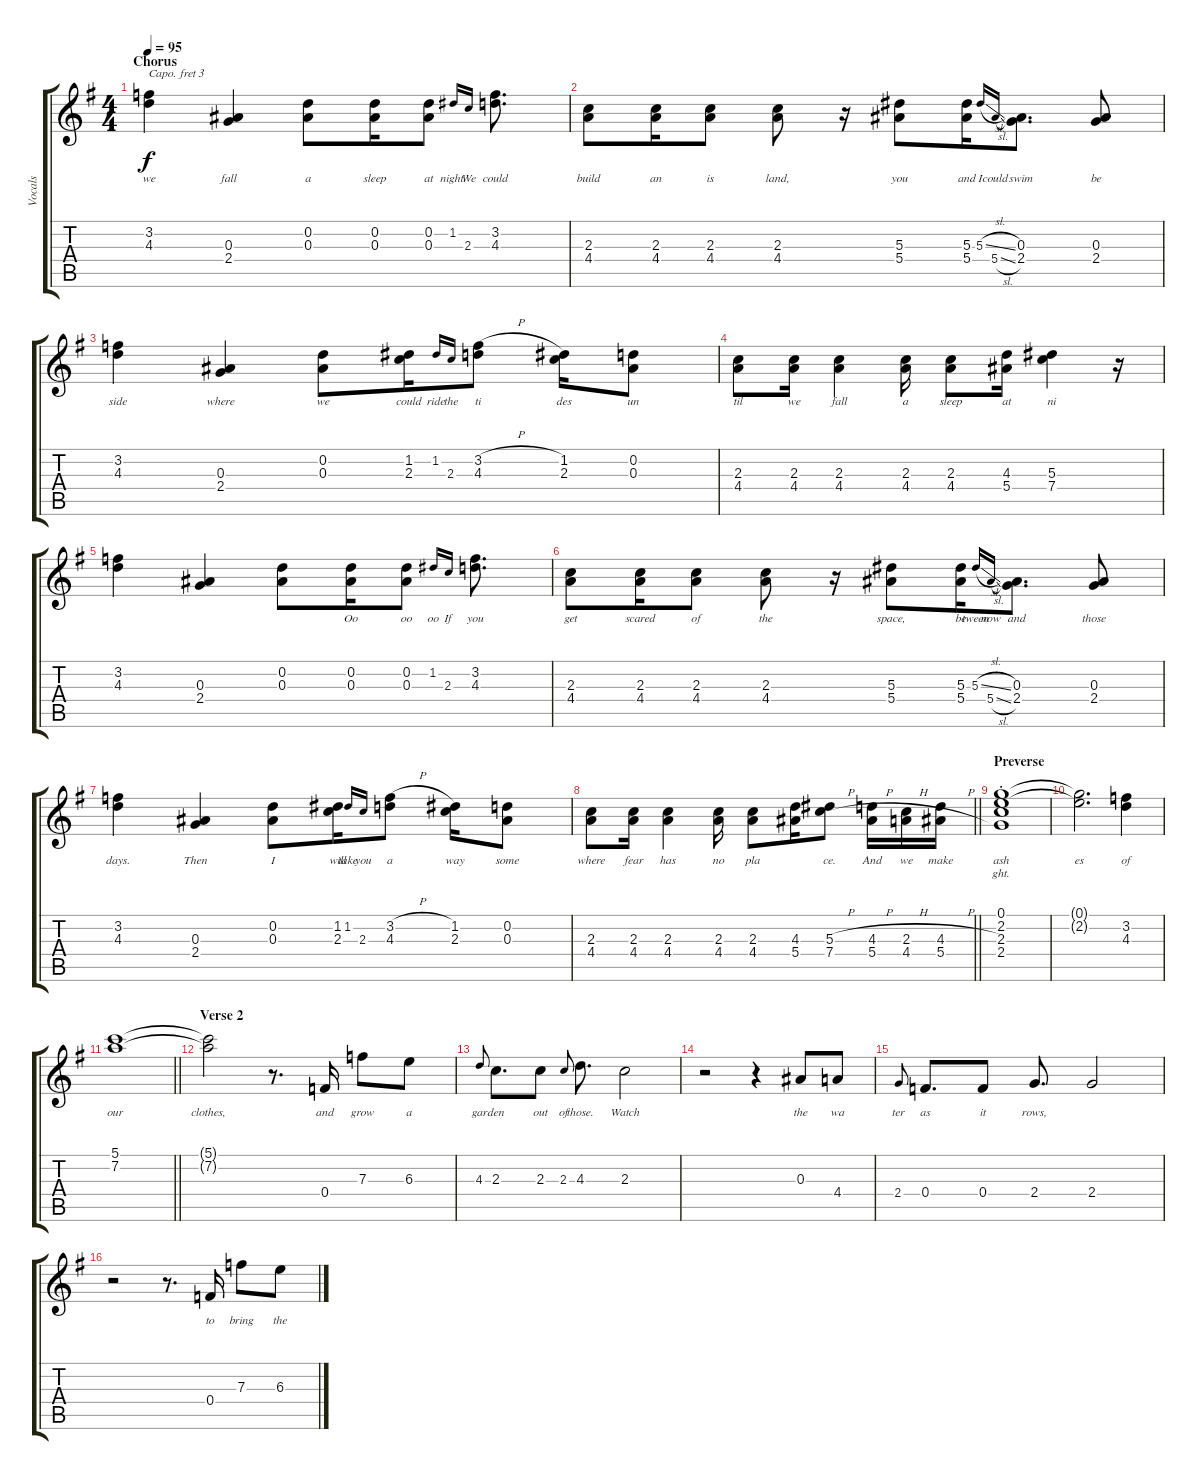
\track ("Vocals" "Vocals") {instrument electricguitarclean}
\staff {score tabs}
\capo 3
\tuning (E4 B3 G3 D3 A2 E2) {hide}
\ts (4 4)
\section ("" "Chorus")
\tempo 95
\clef g2
\ks g
(3.2 4.3).4{lyrics (0 "we") lyrics (1 "") lyrics (2 "") lyrics (3 "") lyrics (4 "") dy f} (0.3 2.4).4{lyrics (0 "fall") lyrics (1 "") lyrics (2 "") lyrics (3 "") lyrics (4 "")} (0.2 0.3).8{lyrics (0 "a") lyrics (1 "") lyrics (2 "") lyrics (3 "") lyrics (4 "")} (0.2 0.3).16{lyrics (0 "sleep") lyrics (1 "") lyrics (2 "") lyrics (3 "") lyrics (4 "")} (0.2 0.3).8{lyrics (0 "at") lyrics (1 "") lyrics (2 "") lyrics (3 "") lyrics (4 "")} 1.2.16{lyrics (0 "night.") lyrics (1 "") lyrics (2 "") lyrics (3 "") lyrics (4 "") gr onbeat} 2.3.16{lyrics (0 "We") lyrics (1 "") lyrics (2 "") lyrics (3 "") lyrics (4 "") gr onbeat} (3.2 4.3).8{d lyrics (0 "could") lyrics (1 "") lyrics (2 "") lyrics (3 "") lyrics (4 "")} |
(2.3 4.4).8{lyrics (0 "build") lyrics (1 "") lyrics (2 "") lyrics (3 "") lyrics (4 "")} (2.3 4.4).16{lyrics (0 "an") lyrics (1 "") lyrics (2 "") lyrics (3 "") lyrics (4 "")} (2.3 4.4).8{lyrics (0 "is") lyrics (1 "") lyrics (2 "") lyrics (3 "") lyrics (4 "")} (2.3 4.4).8{lyrics (0 "land,") lyrics (1 "") lyrics (2 "") lyrics (3 "") lyrics (4 "")} r.16 (5.3 5.4).8{lyrics (0 "you") lyrics (1 "") lyrics (2 "") lyrics (3 "") lyrics (4 "")} (5.3 5.4).16{lyrics (0 "and") lyrics (1 "") lyrics (2 "") lyrics (3 "") lyrics (4 "")} 5.3{sl}.16{lyrics (0 "I") lyrics (1 "") lyrics (2 "") lyrics (3 "") lyrics (4 "") gr onbeat} 5.4{sl}.16{lyrics (0 "could") lyrics (1 "") lyrics (2 "") lyrics (3 "") lyrics (4 "") gr onbeat} (0.3 2.4).8{d lyrics (0 "swim") lyrics (1 "") lyrics (2 "") lyrics (3 "") lyrics (4 "")} (0.3 2.4).8{lyrics (0 "be") lyrics (1 "") lyrics (2 "") lyrics (3 "") lyrics (4 "")} |
(3.2 4.3).4{lyrics (0 "side") lyrics (1 "") lyrics (2 "") lyrics (3 "") lyrics (4 "")} (0.3 2.4).4{lyrics (0 "where") lyrics (1 "") lyrics (2 "") lyrics (3 "") lyrics (4 "")} (0.2 0.3).8{lyrics (0 "we") lyrics (1 "") lyrics (2 "") lyrics (3 "") lyrics (4 "")} (1.2 2.3).16{lyrics (0 "could") lyrics (1 "") lyrics (2 "") lyrics (3 "") lyrics (4 "")} 1.2.16{lyrics (0 "ride") lyrics (1 "") lyrics (2 "") lyrics (3 "") lyrics (4 "") gr onbeat} 2.3.16{lyrics (0 "the") lyrics (1 "") lyrics (2 "") lyrics (3 "") lyrics (4 "") gr onbeat} (3.2{h} 4.3).8{lyrics (0 "ti") lyrics (1 "") lyrics (2 "") lyrics (3 "") lyrics (4 "")} (1.2 2.3).16{lyrics (0 "des") lyrics (1 "") lyrics (2 "") lyrics (3 "") lyrics (4 "")} (0.2 0.3).8{lyrics (0 "un") lyrics (1 "") lyrics (2 "") lyrics (3 "") lyrics (4 "")} |
(2.3 4.4).8{lyrics (0 "til") lyrics (1 "") lyrics (2 "") lyrics (3 "") lyrics (4 "")} (2.3 4.4).16{lyrics (0 "we") lyrics (1 "") lyrics (2 "") lyrics (3 "") lyrics (4 "")} (2.3 4.4).4{lyrics (0 "fall") lyrics (1 "") lyrics (2 "") lyrics (3 "") lyrics (4 "")} (2.3 4.4).16{lyrics (0 "a") lyrics (1 "") lyrics (2 "") lyrics (3 "") lyrics (4 "")} (2.3 4.4).8{lyrics (0 "sleep") lyrics (1 "") lyrics (2 "") lyrics (3 "") lyrics (4 "")} (4.3 5.4).16{lyrics (0 "at") lyrics (1 "") lyrics (2 "") lyrics (3 "") lyrics (4 "")} (5.3 7.4).4{lyrics (0 "ni") lyrics (1 "") lyrics (2 "") lyrics (3 "") lyrics (4 "")} r.16 |
(3.2 4.3).4{lyrics (0 "") lyrics (1 "") lyrics (2 "") lyrics (3 "") lyrics (4 "")} (0.3 2.4).4{lyrics (0 "") lyrics (1 "") lyrics (2 "") lyrics (3 "") lyrics (4 "")} (0.2 0.3).8{lyrics (0 "") lyrics (1 "") lyrics (2 "") lyrics (3 "") lyrics (4 "")} (0.2 0.3).16{lyrics (0 "Oo") lyrics (1 "") lyrics (2 "") lyrics (3 "") lyrics (4 "")} (0.2 0.3).8{lyrics (0 "oo") lyrics (1 "") lyrics (2 "") lyrics (3 "") lyrics (4 "")} 1.2.16{lyrics (0 "oo") lyrics (1 "") lyrics (2 "") lyrics (3 "") lyrics (4 "") gr onbeat} 2.3.16{lyrics (0 "If") lyrics (1 "") lyrics (2 "") lyrics (3 "") lyrics (4 "") gr onbeat} (3.2 4.3).8{d lyrics (0 "you") lyrics (1 "") lyrics (2 "") lyrics (3 "") lyrics (4 "")} |
(2.3 4.4).8{lyrics (0 "get") lyrics (1 "") lyrics (2 "") lyrics (3 "") lyrics (4 "")} (2.3 4.4).16{lyrics (0 "scared") lyrics (1 "") lyrics (2 "") lyrics (3 "") lyrics (4 "")} (2.3 4.4).8{lyrics (0 "of") lyrics (1 "") lyrics (2 "") lyrics (3 "") lyrics (4 "")} (2.3 4.4).8{lyrics (0 "the") lyrics (1 "") lyrics (2 "") lyrics (3 "") lyrics (4 "")} r.16 (5.3 5.4).8{lyrics (0 "space,") lyrics (1 "") lyrics (2 "") lyrics (3 "") lyrics (4 "")} (5.3 5.4).16{lyrics (0 "be") lyrics (1 "") lyrics (2 "") lyrics (3 "") lyrics (4 "")} 5.3{sl}.16{lyrics (0 "tween") lyrics (1 "") lyrics (2 "") lyrics (3 "") lyrics (4 "") gr onbeat} 5.4{sl}.16{lyrics (0 "now") lyrics (1 "") lyrics (2 "") lyrics (3 "") lyrics (4 "") gr onbeat} (0.3 2.4).8{d lyrics (0 "and") lyrics (1 "") lyrics (2 "") lyrics (3 "") lyrics (4 "")} (0.3 2.4).8{lyrics (0 "those") lyrics (1 "") lyrics (2 "") lyrics (3 "") lyrics (4 "")} |
(3.2 4.3).4{lyrics (0 "days.") lyrics (1 "") lyrics (2 "") lyrics (3 "") lyrics (4 "")} (0.3 2.4).4{lyrics (0 "Then") lyrics (1 "") lyrics (2 "") lyrics (3 "") lyrics (4 "")} (0.2 0.3).8{lyrics (0 "I") lyrics (1 "") lyrics (2 "") lyrics (3 "") lyrics (4 "")} (1.2 2.3).16{lyrics (0 "will") lyrics (1 "") lyrics (2 "") lyrics (3 "") lyrics (4 "")} 1.2.16{lyrics (0 "take") lyrics (1 "") lyrics (2 "") lyrics (3 "") lyrics (4 "") gr onbeat} 2.3.16{lyrics (0 "you") lyrics (1 "") lyrics (2 "") lyrics (3 "") lyrics (4 "") gr onbeat} (3.2{h} 4.3).8{lyrics (0 "a") lyrics (1 "") lyrics (2 "") lyrics (3 "") lyrics (4 "")} (1.2 2.3).16{lyrics (0 "way") lyrics (1 "") lyrics (2 "") lyrics (3 "") lyrics (4 "")} (0.2 0.3).8{lyrics (0 "some") lyrics (1 "") lyrics (2 "") lyrics (3 "") lyrics (4 "")} |
\barLineRight lightlight
(2.3 4.4).8{lyrics (0 "where") lyrics (1 "") lyrics (2 "") lyrics (3 "") lyrics (4 "")} (2.3 4.4).16{lyrics (0 "fear") lyrics (1 "") lyrics (2 "") lyrics (3 "") lyrics (4 "")} (2.3 4.4).4{lyrics (0 "has") lyrics (1 "") lyrics (2 "") lyrics (3 "") lyrics (4 "")} (2.3 4.4).16{lyrics (0 "no") lyrics (1 "") lyrics (2 "") lyrics (3 "") lyrics (4 "")} (2.3 4.4).8{lyrics (0 "pla") lyrics (1 "") lyrics (2 "") lyrics (3 "") lyrics (4 "")} (4.3 5.4).16{lyrics (0 "") lyrics (1 "") lyrics (2 "") lyrics (3 "") lyrics (4 "")} (5.3{h} 7.4{h}).8{lyrics (0 "ce.") lyrics (1 "") lyrics (2 "") lyrics (3 "") lyrics (4 "")} (4.3{h} 5.4{h}).16{lyrics (0 "And") lyrics (1 "") lyrics (2 "") lyrics (3 "") lyrics (4 "")} (2.3{h} 4.4{h}).16{lyrics (0 "we") lyrics (1 "") lyrics (2 "") lyrics (3 "") lyrics (4 "")} (4.3{h} 5.4{h}).16{lyrics (0 "make") lyrics (1 "") lyrics (2 "") lyrics (3 "") lyrics (4 "")} |
\section ("" "Preverse")
(0.1 2.2 2.3{st} 2.4{st}).1{lyrics (0 "ash") lyrics (1 "ght.") lyrics (2 "") lyrics (3 "") lyrics (4 "")} |
(0.1{t} 2.2{t}).2{d lyrics (0 "es") lyrics (1 "") lyrics (2 "") lyrics (3 "") lyrics (4 "")} (3.2 4.3).4{lyrics (0 "of") lyrics (1 "") lyrics (2 "") lyrics (3 "") lyrics (4 "")} |
\barLineRight lightlight
(5.1 7.2).1{lyrics (0 "our") lyrics (1 "") lyrics (2 "") lyrics (3 "") lyrics (4 "")} |
\section ("" "Verse 2")
(5.1{t} 7.2{t}).2{lyrics (0 "clothes,") lyrics (1 "") lyrics (2 "") lyrics (3 "") lyrics (4 "")} r.8{d} 0.4.16{lyrics (0 "and") lyrics (1 "") lyrics (2 "") lyrics (3 "") lyrics (4 "")} 7.3.8{lyrics (0 "grow") lyrics (1 "") lyrics (2 "") lyrics (3 "") lyrics (4 "")} 6.3.8{lyrics (0 "a") lyrics (1 "") lyrics (2 "") lyrics (3 "") lyrics (4 "")} |
4.3.8{lyrics (0 "gar") lyrics (1 "") lyrics (2 "") lyrics (3 "") lyrics (4 "") gr onbeat} 2.3.8{d lyrics (0 "den") lyrics (1 "") lyrics (2 "") lyrics (3 "") lyrics (4 "")} 2.3.8{lyrics (0 "out") lyrics (1 "") lyrics (2 "") lyrics (3 "") lyrics (4 "")} 2.3.8{lyrics (0 "of") lyrics (1 "") lyrics (2 "") lyrics (3 "") lyrics (4 "") gr onbeat} 4.3.8{d lyrics (0 "those.") lyrics (1 "") lyrics (2 "") lyrics (3 "") lyrics (4 "")} 2.3.2{lyrics (0 "Watch") lyrics (1 "") lyrics (2 "") lyrics (3 "") lyrics (4 "")} |
r.2 r.4 0.3.8{lyrics (0 "the") lyrics (1 "") lyrics (2 "") lyrics (3 "") lyrics (4 "")} 4.4.8{lyrics (0 "wa") lyrics (1 "") lyrics (2 "") lyrics (3 "") lyrics (4 "")} |
2.4.8{lyrics (0 "ter") lyrics (1 "") lyrics (2 "") lyrics (3 "") lyrics (4 "") gr onbeat} 0.4.8{d lyrics (0 "as") lyrics (1 "") lyrics (2 "") lyrics (3 "") lyrics (4 "")} 0.4.8{lyrics (0 "it") lyrics (1 "") lyrics (2 "") lyrics (3 "") lyrics (4 "")} 2.4.8{d lyrics (0 "rows,") lyrics (1 "") lyrics (2 "") lyrics (3 "") lyrics (4 "")} 2.4.2{lyrics (0 "") lyrics (1 "") lyrics (2 "") lyrics (3 "") lyrics (4 "")} |
r.2 r.8{d} 0.4.16{lyrics (0 "to") lyrics (1 "") lyrics (2 "") lyrics (3 "") lyrics (4 "")} 7.3.8{lyrics (0 "bring") lyrics (1 "") lyrics (2 "") lyrics (3 "") lyrics (4 "")} 6.3.8{lyrics (0 "the") lyrics (1 "") lyrics (2 "") lyrics (3 "") lyrics (4 "")}
